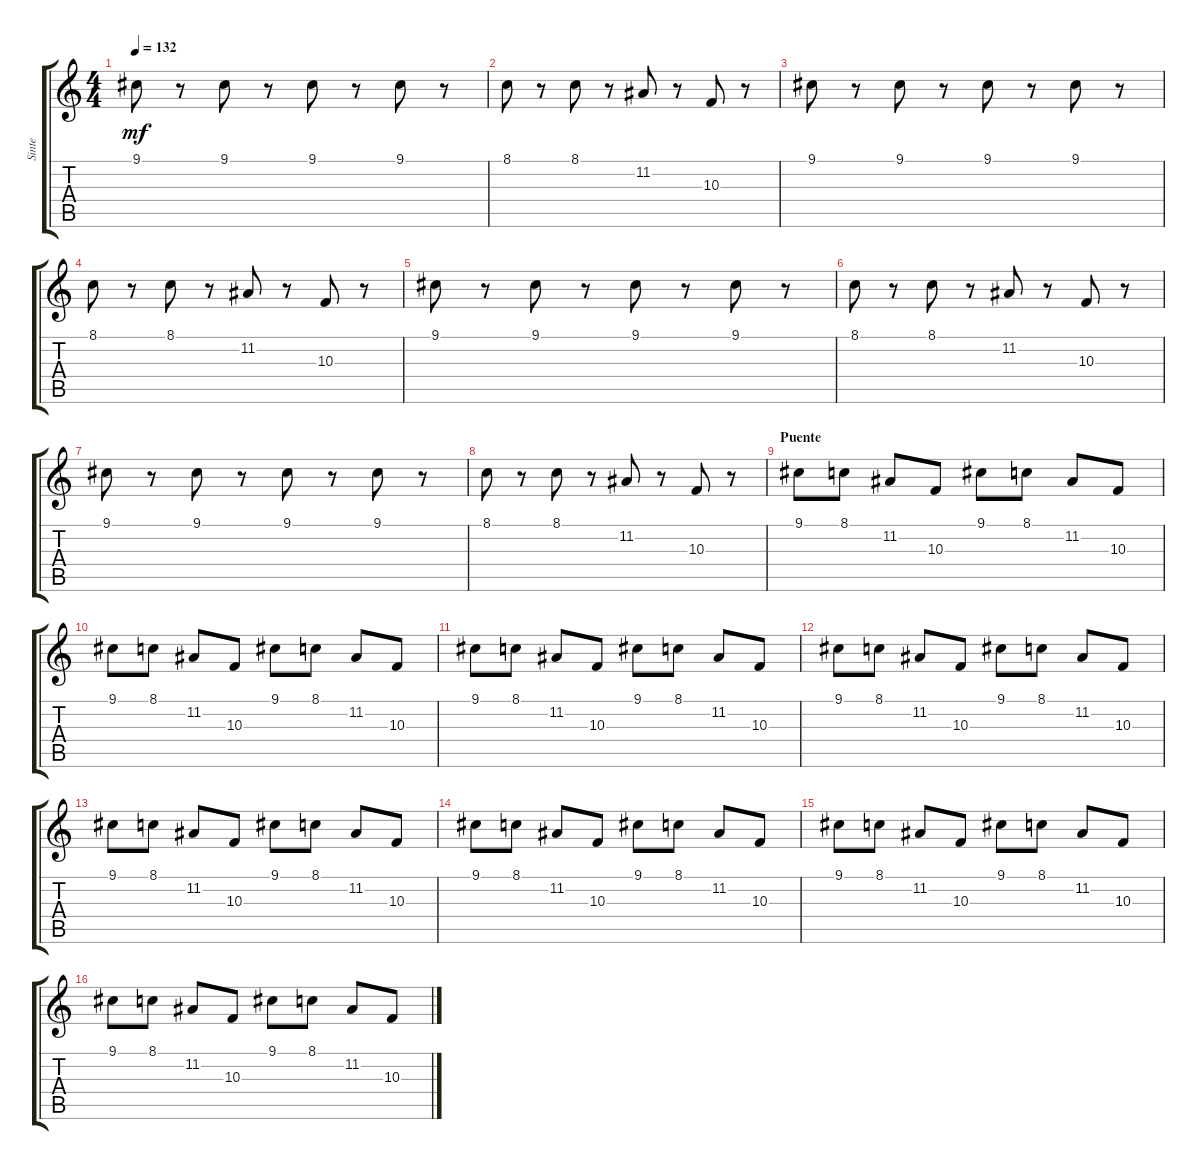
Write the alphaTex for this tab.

\track ("Sinte" "Sinte") {instrument lead2sawtooth}
\staff {score tabs}
\tuning (E4 B3 G3 D3 A2 E2) {hide}
\ts (4 4)
\tempo 132
\clef g2
\ks c
9.1.8{dy mf} r.8 9.1.8 r.8 9.1.8 r.8 9.1.8 r.8 |
8.1.8 r.8 8.1.8 r.8 11.2.8 r.8 10.3.8 r.8 |
9.1.8 r.8 9.1.8 r.8 9.1.8 r.8 9.1.8 r.8 |
8.1.8 r.8 8.1.8 r.8 11.2.8 r.8 10.3.8 r.8 |
9.1.8 r.8 9.1.8 r.8 9.1.8 r.8 9.1.8 r.8 |
8.1.8 r.8 8.1.8 r.8 11.2.8 r.8 10.3.8 r.8 |
9.1.8 r.8 9.1.8 r.8 9.1.8 r.8 9.1.8 r.8 |
8.1.8 r.8 8.1.8 r.8 11.2.8 r.8 10.3.8 r.8 |
\section ("" "Puente")
9.1.8 8.1.8 11.2.8 10.3.8 9.1.8 8.1.8 11.2.8 10.3.8 |
9.1.8 8.1.8 11.2.8 10.3.8 9.1.8 8.1.8 11.2.8 10.3.8 |
9.1.8 8.1.8 11.2.8 10.3.8 9.1.8 8.1.8 11.2.8 10.3.8 |
9.1.8 8.1.8 11.2.8 10.3.8 9.1.8 8.1.8 11.2.8 10.3.8 |
9.1.8 8.1.8 11.2.8 10.3.8 9.1.8 8.1.8 11.2.8 10.3.8 |
9.1.8 8.1.8 11.2.8 10.3.8 9.1.8 8.1.8 11.2.8 10.3.8 |
9.1.8 8.1.8 11.2.8 10.3.8 9.1.8 8.1.8 11.2.8 10.3.8 |
9.1.8 8.1.8 11.2.8 10.3.8 9.1.8 8.1.8 11.2.8 10.3.8
